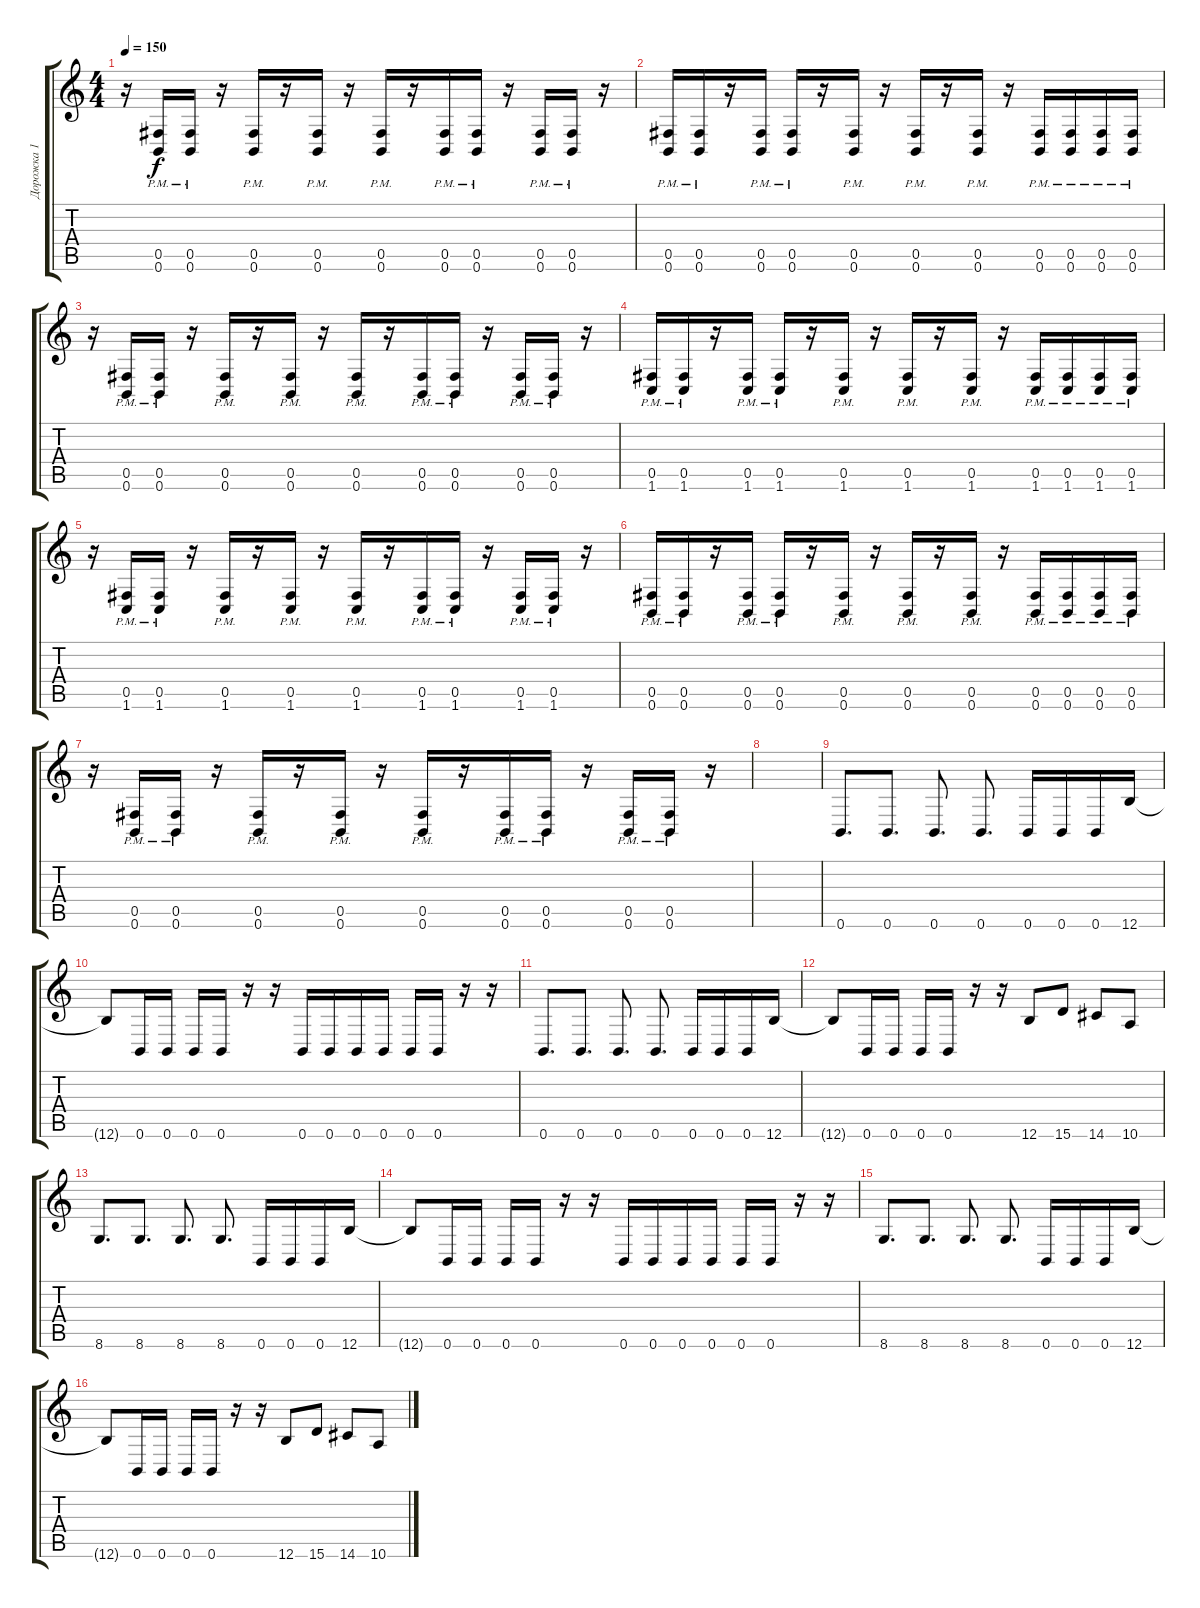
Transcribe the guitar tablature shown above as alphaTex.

\track ("Дорожка 1" "Дорожка 1") {instrument distortionguitar}
\staff {score tabs}
\tuning (Db4 Ab3 E3 B2 Gb2 B1) {hide}
\ts (4 4)
\tempo 150
\clef g2
\ks c
r.16{dy f} (0.5{pm} 0.6{pm}).16 (0.5{pm} 0.6{pm}).16 r.16 (0.5{pm} 0.6{pm}).16 r.16 (0.5{pm} 0.6{pm}).16 r.16 (0.5{pm} 0.6{pm}).16 r.16 (0.5{pm} 0.6{pm}).16 (0.5{pm} 0.6{pm}).16 r.16 (0.5{pm} 0.6{pm}).16 (0.5{pm} 0.6{pm}).16 r.16 |
(0.5{pm} 0.6{pm}).16 (0.5{pm} 0.6{pm}).16 r.16 (0.5{pm} 0.6{pm}).16 (0.5{pm} 0.6{pm}).16 r.16 (0.5{pm} 0.6{pm}).16 r.16 (0.5{pm} 0.6{pm}).16 r.16 (0.5{pm} 0.6{pm}).16 r.16 (0.5{pm} 0.6{pm}).16 (0.5{pm} 0.6{pm}).16 (0.5{pm} 0.6{pm}).16 (0.5{pm} 0.6{pm}).16 |
r.16 (0.5{pm} 0.6{pm}).16 (0.5{pm} 0.6{pm}).16 r.16 (0.5{pm} 0.6{pm}).16 r.16 (0.5{pm} 0.6{pm}).16 r.16 (0.5{pm} 0.6{pm}).16 r.16 (0.5{pm} 0.6{pm}).16 (0.5{pm} 0.6{pm}).16 r.16 (0.5{pm} 0.6{pm}).16 (0.5{pm} 0.6{pm}).16 r.16 |
(0.5{pm} 1.6{pm}).16 (0.5{pm} 1.6{pm}).16 r.16 (0.5{pm} 1.6{pm}).16 (0.5{pm} 1.6{pm}).16 r.16 (0.5{pm} 1.6{pm}).16 r.16 (0.5{pm} 1.6{pm}).16 r.16 (0.5{pm} 1.6{pm}).16 r.16 (0.5{pm} 1.6{pm}).16 (0.5{pm} 1.6{pm}).16 (0.5{pm} 1.6{pm}).16 (0.5{pm} 1.6{pm}).16 |
r.16 (0.5{pm} 1.6{pm}).16 (0.5{pm} 1.6{pm}).16 r.16 (0.5{pm} 1.6{pm}).16 r.16 (0.5{pm} 1.6{pm}).16 r.16 (0.5{pm} 1.6{pm}).16 r.16 (0.5{pm} 1.6{pm}).16 (0.5{pm} 1.6{pm}).16 r.16 (0.5{pm} 1.6{pm}).16 (0.5{pm} 1.6{pm}).16 r.16 |
(0.5{pm} 0.6{pm}).16 (0.5{pm} 0.6{pm}).16 r.16 (0.5{pm} 0.6{pm}).16 (0.5{pm} 0.6{pm}).16 r.16 (0.5{pm} 0.6{pm}).16 r.16 (0.5{pm} 0.6{pm}).16 r.16 (0.5{pm} 0.6{pm}).16 r.16 (0.5{pm} 0.6{pm}).16 (0.5{pm} 0.6{pm}).16 (0.5{pm} 0.6{pm}).16 (0.5{pm} 0.6{pm}).16 |
r.16 (0.5{pm} 0.6{pm}).16 (0.5{pm} 0.6{pm}).16 r.16 (0.5{pm} 0.6{pm}).16 r.16 (0.5{pm} 0.6{pm}).16 r.16 (0.5{pm} 0.6{pm}).16 r.16 (0.5{pm} 0.6{pm}).16 (0.5{pm} 0.6{pm}).16 r.16 (0.5{pm} 0.6{pm}).16 (0.5{pm} 0.6{pm}).16 r.16 |
|
0.6.8{d} 0.6.8{d} 0.6.8{d} 0.6.8{d} 0.6.16 0.6.16 0.6.16 12.6.16 |
12.6{t}.8 0.6.16 0.6.16 0.6.16 0.6.16 r.16 r.16 0.6.16 0.6.16 0.6.16 0.6.16 0.6.16 0.6.16 r.16 r.16 |
0.6.8{d} 0.6.8{d} 0.6.8{d} 0.6.8{d} 0.6.16 0.6.16 0.6.16 12.6.16 |
12.6{t}.8 0.6.16 0.6.16 0.6.16 0.6.16 r.16 r.16 12.6.8 15.6.8 14.6.8 10.6.8 |
8.6.8{d} 8.6.8{d} 8.6.8{d} 8.6.8{d} 0.6.16 0.6.16 0.6.16 12.6.16 |
12.6{t}.8 0.6.16 0.6.16 0.6.16 0.6.16 r.16 r.16 0.6.16 0.6.16 0.6.16 0.6.16 0.6.16 0.6.16 r.16 r.16 |
8.6.8{d} 8.6.8{d} 8.6.8{d} 8.6.8{d} 0.6.16 0.6.16 0.6.16 12.6.16 |
12.6{t}.8 0.6.16 0.6.16 0.6.16 0.6.16 r.16 r.16 12.6.8 15.6.8 14.6.8 10.6.8
